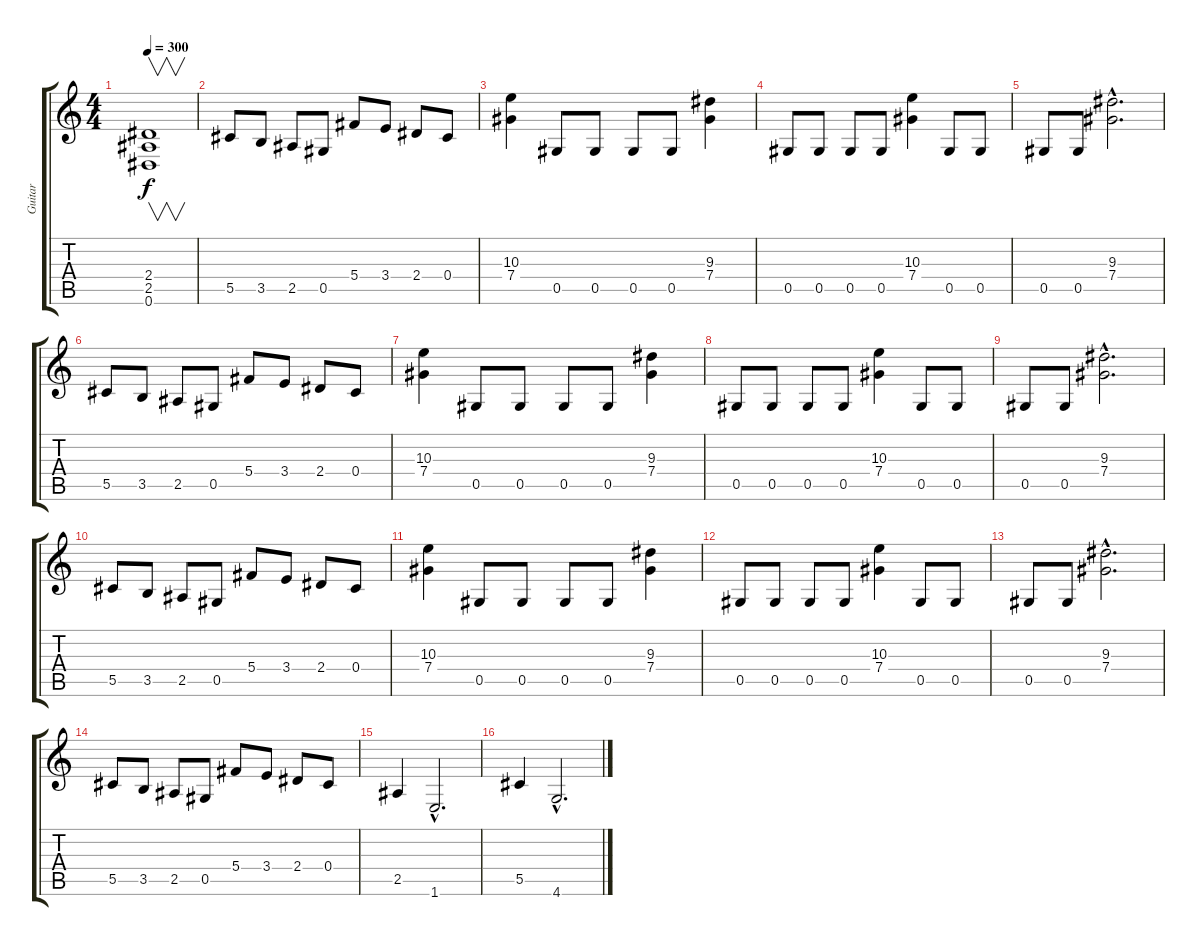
\track ("Guitar" "Guitar") {instrument overdrivenguitar}
\staff {score tabs}
\tuning (Eb4 Bb3 Gb3 Db3 Ab2 Eb2) {hide}
\ts (4 4)
\tempo 300
\clef g2
\ks c
(2.4 2.5 0.6).1{v dy f} |
5.5.8 3.5.8 2.5.8 0.5.8 5.4.8 3.4.8 2.4.8 0.4.8 |
(10.3 7.4).4 0.5.8 0.5.8 0.5.8 0.5.8 (9.3 7.4).4 |
0.5.8 0.5.8 0.5.8 0.5.8 (10.3 7.4).4 0.5.8 0.5.8 |
0.5.8 0.5.8 (9.3{hac} 7.4{hac}).2{d} |
5.5.8 3.5.8 2.5.8 0.5.8 5.4.8 3.4.8 2.4.8 0.4.8 |
(10.3 7.4).4 0.5.8 0.5.8 0.5.8 0.5.8 (9.3 7.4).4 |
0.5.8 0.5.8 0.5.8 0.5.8 (10.3 7.4).4 0.5.8 0.5.8 |
0.5.8 0.5.8 (9.3{hac} 7.4{hac}).2{d} |
5.5.8 3.5.8 2.5.8 0.5.8 5.4.8 3.4.8 2.4.8 0.4.8 |
(10.3 7.4).4 0.5.8 0.5.8 0.5.8 0.5.8 (9.3 7.4).4 |
0.5.8 0.5.8 0.5.8 0.5.8 (10.3 7.4).4 0.5.8 0.5.8 |
0.5.8 0.5.8 (9.3{hac} 7.4{hac}).2{d} |
5.5.8 3.5.8 2.5.8 0.5.8 5.4.8 3.4.8 2.4.8 0.4.8 |
2.5.4 1.6{hac}.2{d} |
5.5.4 4.6{hac}.2{d}
